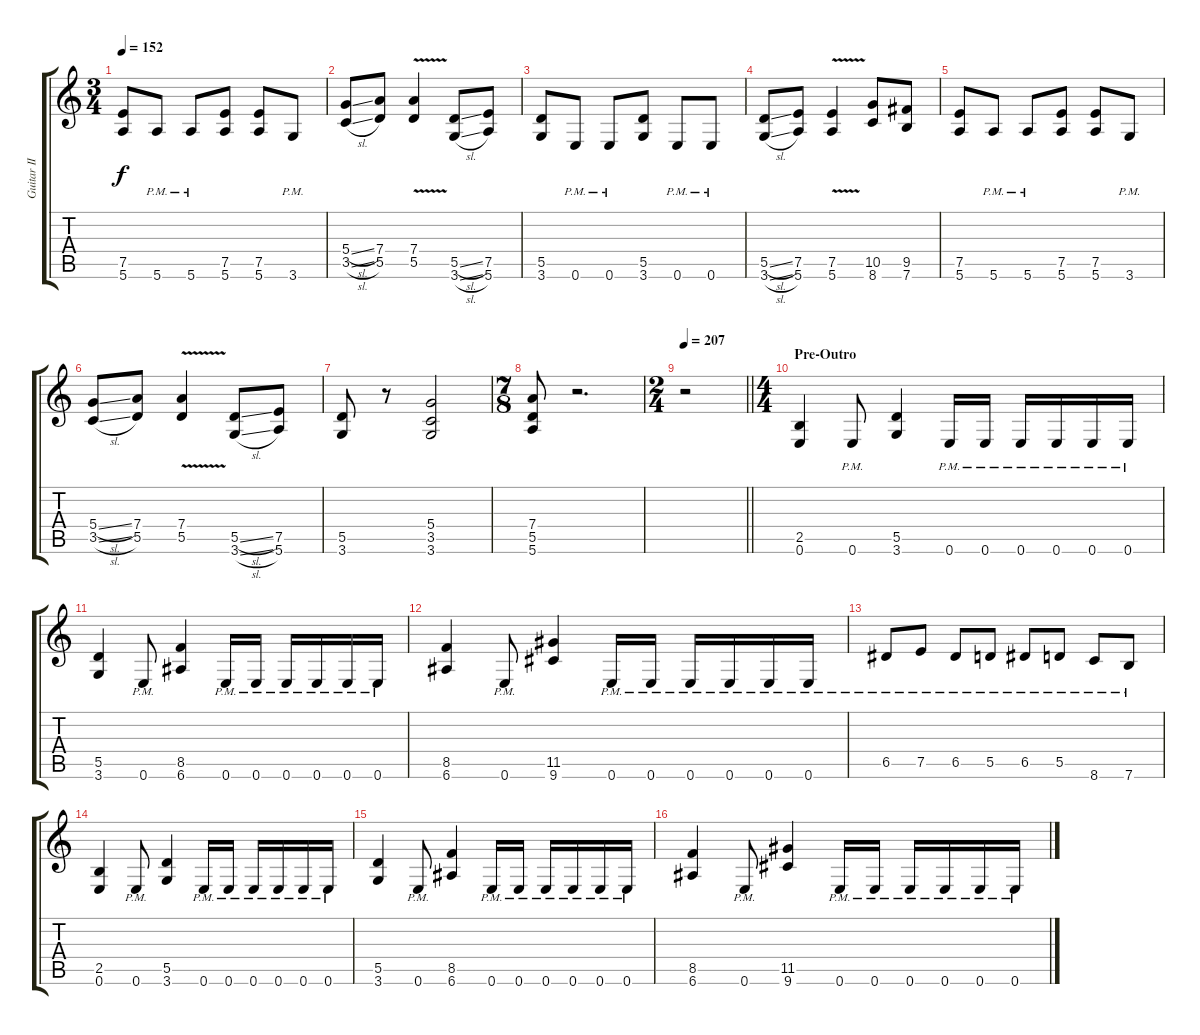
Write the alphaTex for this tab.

\track ("Guitar II" "Guitar II") {instrument overdrivenguitar}
\staff {score tabs}
\tuning (E4 B3 G3 D3 A2 E2) {hide}
\ts (3 4)
\tempo 152
\clef g2
\ks c
(7.5 5.6).8{dy f} 5.6{pm}.8 5.6{pm}.8 (7.5 5.6).8 (7.5 5.6).8 3.6{pm}.8 |
(5.4{sl} 3.5{sl}).8 (7.4 5.5).8 (7.4{v} 5.5{v}).4 (5.5{sl} 3.6{sl}).8 (7.5 5.6).8 |
(5.5 3.6).8 0.6{pm}.8 0.6{pm}.8 (5.5 3.6).8 0.6{pm}.8 0.6{pm}.8 |
(5.5{sl} 3.6{sl}).8 (7.5 5.6).8 (7.5{v} 5.6{v}).4 (10.5 8.6).8 (9.5 7.6).8 |
(7.5 5.6).8 5.6{pm}.8 5.6{pm}.8 (7.5 5.6).8 (7.5 5.6).8 3.6{pm}.8 |
(5.4{sl} 3.5{sl}).8 (7.4 5.5).8 (7.4{v} 5.5{v}).4 (5.5{sl} 3.6{sl}).8 (7.5 5.6).8 |
(5.5 3.6).8 r.8 (5.4 3.5 3.6).2 |
\ts (7 8)
(7.4 5.5 5.6).8 r.2{d} |
\ts (2 4)
\tempo 207
\barLineRight lightlight
r.2 |
\ts (4 4)
\section ("" "Pre-Outro")
(2.5 0.6).4 0.6{pm}.8 (5.5 3.6).4 0.6{pm}.16 0.6{pm}.16 0.6{pm}.16 0.6{pm}.16 0.6{pm}.16 0.6{pm}.16 |
(5.5 3.6).4 0.6{pm}.8 (8.5 6.6).4 0.6{pm}.16 0.6{pm}.16 0.6{pm}.16 0.6{pm}.16 0.6{pm}.16 0.6{pm}.16 |
(8.5 6.6).4 0.6{pm}.8 (11.5 9.6).4 0.6{pm}.16 0.6{pm}.16 0.6{pm}.16 0.6{pm}.16 0.6{pm}.16 0.6{pm}.16 |
6.5{pm}.8 7.5{pm}.8 6.5{pm}.8 5.5{pm}.8 6.5{pm}.8 5.5{pm}.8 8.6{pm}.8 7.6{pm}.8 |
(2.5 0.6).4 0.6{pm}.8 (5.5 3.6).4 0.6{pm}.16 0.6{pm}.16 0.6{pm}.16 0.6{pm}.16 0.6{pm}.16 0.6{pm}.16 |
(5.5 3.6).4 0.6{pm}.8 (8.5 6.6).4 0.6{pm}.16 0.6{pm}.16 0.6{pm}.16 0.6{pm}.16 0.6{pm}.16 0.6{pm}.16 |
(8.5 6.6).4 0.6{pm}.8 (11.5 9.6).4 0.6{pm}.16 0.6{pm}.16 0.6{pm}.16 0.6{pm}.16 0.6{pm}.16 0.6{pm}.16
